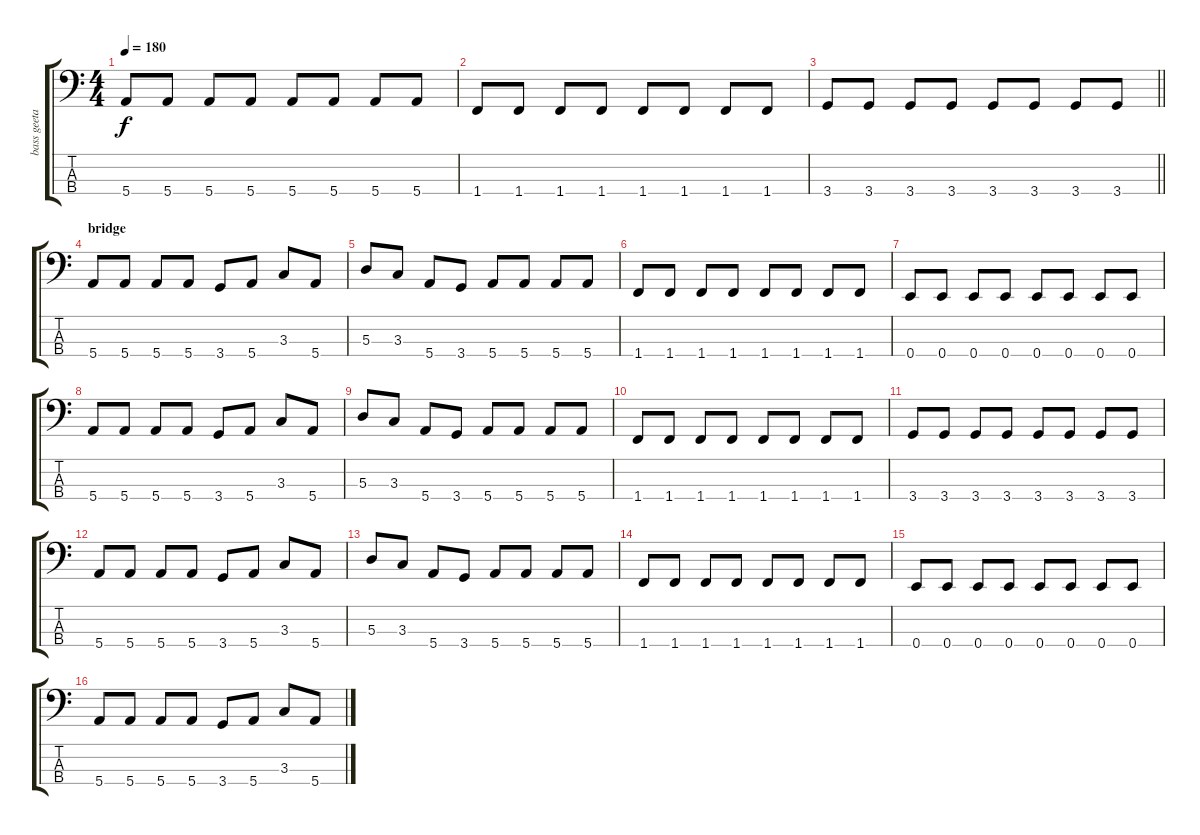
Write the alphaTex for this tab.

\track ("bass geetar" "bass geeta") {instrument electricbasspick}
\staff {score tabs}
\tuning (G2 D2 A1 E1) {hide}
\ts (4 4)
\tempo 180
\clef f4
\ks c
5.4.8{dy f} 5.4.8 5.4.8 5.4.8 5.4.8 5.4.8 5.4.8 5.4.8 |
1.4.8 1.4.8 1.4.8 1.4.8 1.4.8 1.4.8 1.4.8 1.4.8 |
\barLineRight lightlight
3.4.8 3.4.8 3.4.8 3.4.8 3.4.8 3.4.8 3.4.8 3.4.8 |
\section ("" "bridge")
5.4.8 5.4.8 5.4.8 5.4.8 3.4.8 5.4.8 3.3.8 5.4.8 |
5.3.8 3.3.8 5.4.8 3.4.8 5.4.8 5.4.8 5.4.8 5.4.8 |
1.4.8 1.4.8 1.4.8 1.4.8 1.4.8 1.4.8 1.4.8 1.4.8 |
0.4.8 0.4.8 0.4.8 0.4.8 0.4.8 0.4.8 0.4.8 0.4.8 |
5.4.8 5.4.8 5.4.8 5.4.8 3.4.8 5.4.8 3.3.8 5.4.8 |
5.3.8 3.3.8 5.4.8 3.4.8 5.4.8 5.4.8 5.4.8 5.4.8 |
1.4.8 1.4.8 1.4.8 1.4.8 1.4.8 1.4.8 1.4.8 1.4.8 |
3.4.8 3.4.8 3.4.8 3.4.8 3.4.8 3.4.8 3.4.8 3.4.8 |
5.4.8 5.4.8 5.4.8 5.4.8 3.4.8 5.4.8 3.3.8 5.4.8 |
5.3.8 3.3.8 5.4.8 3.4.8 5.4.8 5.4.8 5.4.8 5.4.8 |
1.4.8 1.4.8 1.4.8 1.4.8 1.4.8 1.4.8 1.4.8 1.4.8 |
0.4.8 0.4.8 0.4.8 0.4.8 0.4.8 0.4.8 0.4.8 0.4.8 |
5.4.8 5.4.8 5.4.8 5.4.8 3.4.8 5.4.8 3.3.8 5.4.8
